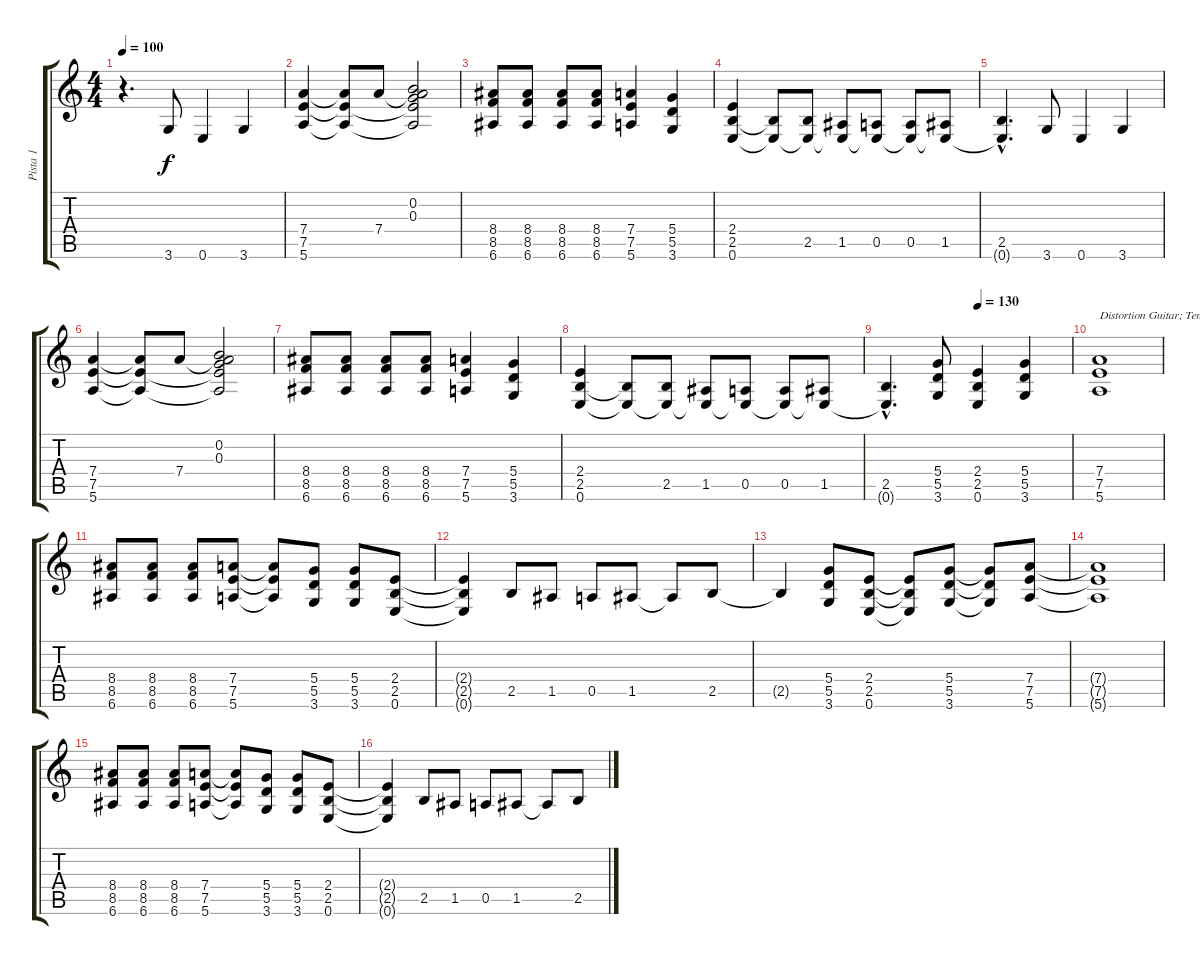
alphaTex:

\track ("Pista 1" "Pista 1") {instrument electricguitarclean}
\staff {score tabs}
\tuning (E4 B3 G3 D3 A2 E2) {hide}
\ts (4 4)
\tempo 100
\clef g2
\ks c
r.4{d dy f instrument electricguitarclean} 3.6.8 0.6.4 3.6.4 |
(7.4 7.5 5.6).4 (7.4{t} 7.5{t} 5.6{t}).8 7.4.8 (0.2 0.3 7.4{t} 7.5{t} 5.6{t}).2 |
(8.4 8.5 6.6).8 (8.4 8.5 6.6).8 (8.4 8.5 6.6).8 (8.4 8.5 6.6).8 (7.4 7.5 5.6).4 (5.4 5.5 3.6).4 |
(2.4 2.5 0.6).4 (2.5{t} 0.6{t}).8 (2.5 0.6{t}).8 (1.5 0.6{t}).8 (0.5 0.6{t}).8 (0.5 0.6{t}).8 (1.5 0.6{t}).8 |
(2.5{hac} 0.6{hac t}).4{d} 3.6.8 0.6.4 3.6.4 |
(7.4 7.5 5.6).4 (7.4{t} 7.5{t} 5.6{t}).8 7.4.8 (0.2 0.3 7.4{t} 7.5{t} 5.6{t}).2 |
(8.4 8.5 6.6).8 (8.4 8.5 6.6).8 (8.4 8.5 6.6).8 (8.4 8.5 6.6).8 (7.4 7.5 5.6).4 (5.4 5.5 3.6).4 |
(2.4 2.5 0.6).4 (2.5{t} 0.6{t}).8 (2.5 0.6{t}).8 (1.5 0.6{t}).8 (0.5 0.6{t}).8 (0.5 0.6{t}).8 (1.5 0.6{t}).8 |
\tempo (130 0.5)
(2.5{hac} 0.6{hac t}).4{d} (5.4 5.5 3.6).8{instrument distortionguitar} (2.4 2.5 0.6).4 (5.4 5.5 3.6).4 |
(7.4 7.5 5.6).1{txt "Distortion Guitar; Tempo = 120"} |
(8.4 8.5 6.6).8 (8.4 8.5 6.6).8 (8.4 8.5 6.6).8 (7.4 7.5 5.6).8 (7.4{t} 7.5{t} 5.6{t}).8 (5.4 5.5 3.6).8 (5.4 5.5 3.6).8 (2.4 2.5 0.6).8 |
(2.4{t} 2.5{t} 0.6{t}).4 2.5.8 1.5.8 0.5.8 1.5.8 1.5{t}.8 2.5.8 |
2.5{t}.4 (5.4 5.5 3.6).8 (2.4 2.5 0.6).8 (2.4{t} 2.5{t} 0.6{t}).8 (5.4 5.5 3.6).8 (5.4{t} 5.5{t} 3.6{t}).8 (7.4 7.5 5.6).8 |
(7.4{t} 7.5{t} 5.6{t}).1 |
(8.4 8.5 6.6).8 (8.4 8.5 6.6).8 (8.4 8.5 6.6).8 (7.4 7.5 5.6).8 (7.4{t} 7.5{t} 5.6{t}).8 (5.4 5.5 3.6).8 (5.4 5.5 3.6).8 (2.4 2.5 0.6).8 |
(2.4{t} 2.5{t} 0.6{t}).4 2.5.8 1.5.8 0.5.8 1.5.8 1.5{t}.8 2.5.8
